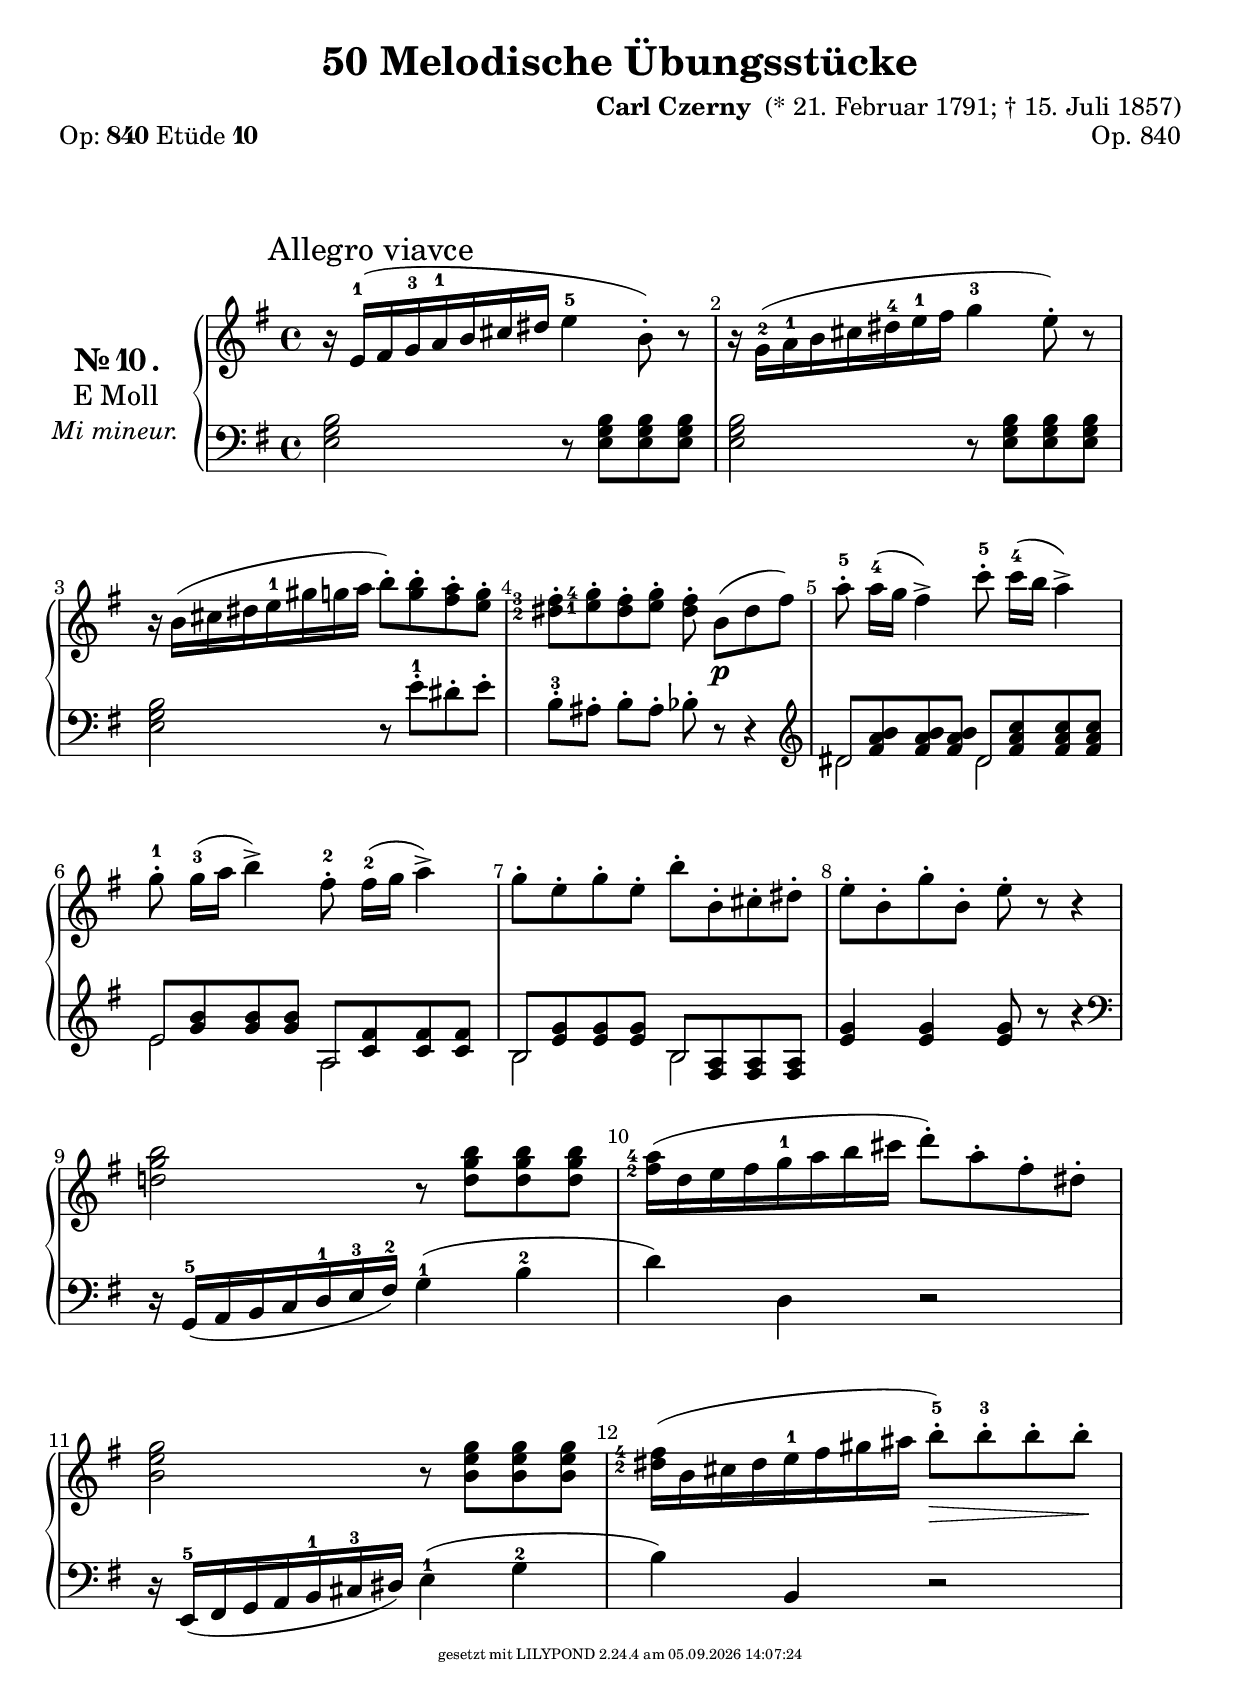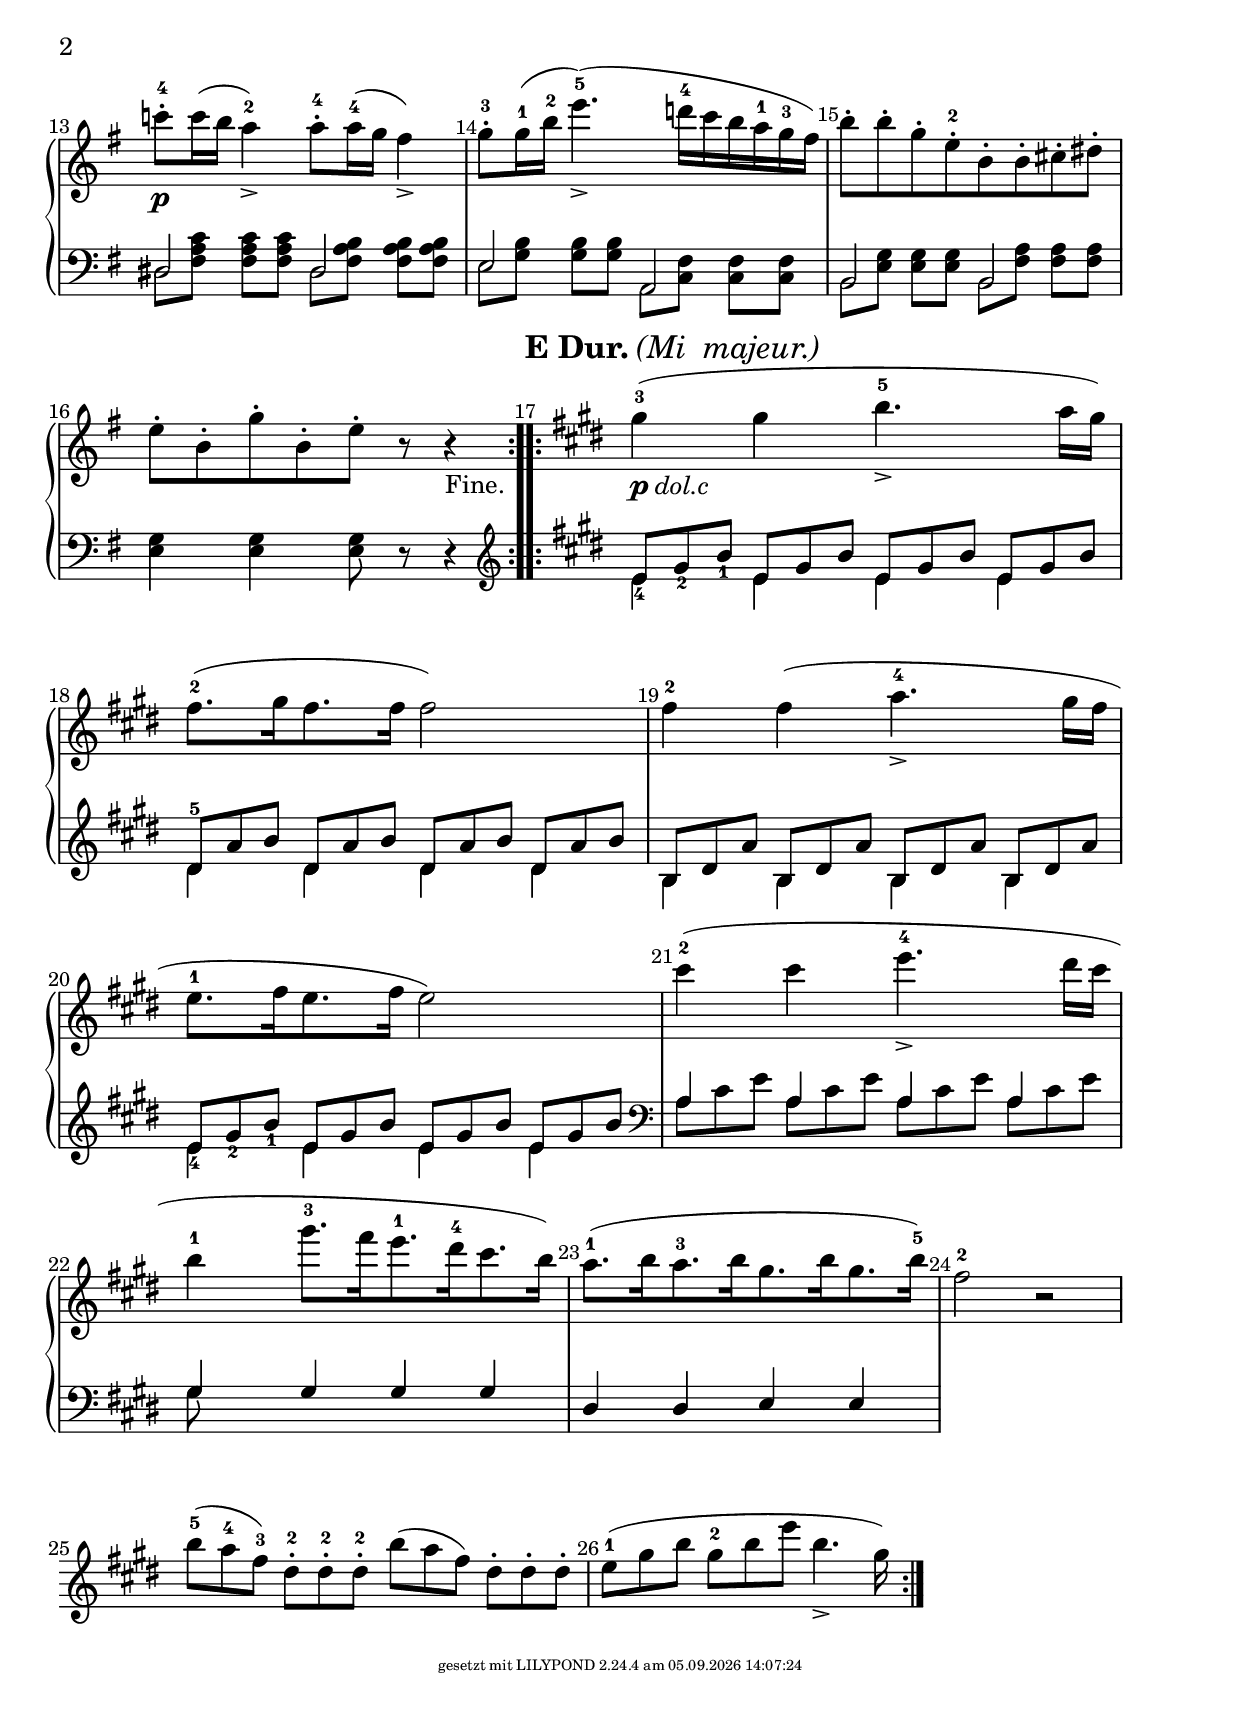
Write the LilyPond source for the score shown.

\version "2.19.37"

\language "deutsch"

\include "Papier+Layout.ly"
exercise ="10"

\header {
  composer            =       \markup { \bold "Carl Czerny" " (* 21. Februar 1791; † 15. Juli 1857)" }
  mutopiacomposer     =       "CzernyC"

  title               =       "50 Melodische Übungsstücke" %"50 Melodische Übungsstücke"
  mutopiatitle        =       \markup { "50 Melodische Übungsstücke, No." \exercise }

  opus                =       "Op. 840"
  piece               =       \markup { "Op:" \number \tiny 840 "Etüde" \number \tiny \exercise }
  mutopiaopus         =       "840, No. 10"

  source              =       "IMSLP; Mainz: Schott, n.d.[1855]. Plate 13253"
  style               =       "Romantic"
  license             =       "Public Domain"
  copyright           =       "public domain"
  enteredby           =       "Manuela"
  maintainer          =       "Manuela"
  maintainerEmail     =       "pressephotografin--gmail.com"
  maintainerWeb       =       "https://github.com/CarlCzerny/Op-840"
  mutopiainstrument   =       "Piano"
}

\paper {
  left-margin = #10
  system-system-spacing.basic-distance = #8
  min-systems-per-page = #6
  top-margin = #10
}

RH= \relative c' {
  \time 4/4
  \key g \major
  \set Staff.explicitKeySignatureVisibility = #end-of-line-invisible
  \set Timing.beamExceptions = #'()
  \set Timing.baseMoment = #(ly:make-moment 1/8)
  \set Staff.beatStructure = #'(4 )  %% abhängig vom Takt
  \set fingeringOrientations = #'(left)     %% für Akkorde!
  \override Fingering.direction = #UP      %% für Einzelnoten!
  \override Fingering.padding = #0.8
  \override Fingering.staff-padding = #'()
  \override Fingering.avoid-slur = #'inside
  \override Slur.direction = #UP
  \mark \markup "Allegro viavce"

  \once \override Slur.positions = #'(2 . -2)
  r16 e-1 ( fis g-3 a-1 h cis dis e4-5 h8-. ) r
  r16 g-2 ( a-1 h cis dis-4 e-1 fis g4-3 e8-. ) r
  r16 h ( cis dis e-1 gis g a h8-. ) < g h >-. < fis a >-. < e g >-.
  < dis-2 fis-3 >-. < e-1 g-4 >-. < dis fis >-. < e g >-. < dis fis >-.
  h [ ( \p dis fis ) ]
  a8-5-.\noBeam a16-4 ( g fis4-> ) c'8-5-.\noBeam c16-4 ( h a4-> )
  g8-1-.\noBeam g16-3 ( a h4-> ) fis8-2-.\noBeam fis16-2 ( g a4-> )
  g8-. e-. g-. e-. h'-. h,-. cis-. dis-.
  e8-. h-. g'-. h,-. e-. r r4
  < d! g h >2 r8 q q q
  < fis -2 a-4 >16 ( d e fis g-1 a h cis d8-. ) a-. fis-. dis-.
  < h e g >2 r8 q q q
  < dis-2 fis-4 >16 ( h cis dis e-1 fis gis ais h8-5-.\> ) h-3-. h-. h-.\!
  c!-4-. \p c16 ( h a4-2_> ) a8-4-. a16-4 ( g fis4_> )
  g8-3-. g16-1 ( h-2 e4.-5_> ) ( d!16-4 c h a-1 g-3 fis )
  h8-. h-. g-. e-2-. h-. h-. cis-. dis-.
  e-. h-. g'-. h,-. e-. r r4-\markup "Fine." \bar ":..:"
  \key e \major
  \mark \markup { \bold "E Dur." \italic "(Mi" \italic " majeur.)" }
  gis4-3-\markup { \dynamic p \italic "dol.c" } ( gis h4.-5_> a16 gis )
  fis8.-2 ( gis16 fis8. fis16 fis2 )
  fis4-2 fis ( a4.-4_> gis16 fis
  e8.-1 fis16 e8. fis16 e2 )
  cis'4-2 ( cis e4.-4_> dis16 cis
  h4-1 gis'8.-3 fis16 e8.-1 dis16-4 cis8. h16 )
  a8.-1 ( h16 a8.-3 h16 gis8. h16 gis8. h16-5 )
  fis2-2 r
  \omit TupletNumber
  \override TupletBracket.bracket-visibility = ##f
  \set Timing.baseMoment = #(ly:make-moment 1/4)
  \set Staff.beatStructure = #'(1 1 1 1 )
  \tuplet 3/2
  { h8-5 ( a-4 fis-3 ) dis-2-. dis-2-. dis-2-.
    h'8 ( a fis ) dis-. dis-. dis-.
  e-1 ( gis h gis-2 h e } h4._> gis16 )

  \bar ":..:"
}

LH = \relative c {
  \clef bass
  \key g \major
  \set Staff.explicitKeySignatureVisibility = #end-of-line-invisible
  \set fingeringOrientations = #'(left) %% für Akkorde!
  \override Fingering.direction = #UP  %% für Einzelnoten!
  \override Fingering.padding = #0.2
  \override Fingering.staff-padding = #'()
  \override Fingering.avoid-slur = #'inside
  %\override Slur.direction = #UP
  \set Timing.beamExceptions = #'()
  \set Timing.baseMoment = #(ly:make-moment 1/8)
  \set Staff.beatStructure = #'(2 2 )  %% abhängig vom Takt
  < e g h >2 r8 q q q
  < e g h >2 r8 q q q
  < e g h >2 r8 e'-1-. dis-. e-.
  h-3-. ais-. h-. ais-. b-. r r4
  \clef treble
  <<
    {
      \voiceOne
      \mergeDifferentlyHeadedOn
      \mergeDifferentlyDottedOn
      \set fingeringOrientations = #'(left)   %% Akkorde
      \override Fingering.direction = #UP %% Einzelnoten
      \override Fingering.padding = #0.2
      \override Fingering.staff-padding = #'()
      \override Fingering.avoid-slur = #'inside
      \override Slur.direction = #UP
      \set Timing.beamExceptions = #'()
      \set Timing.baseMoment = #(ly:make-moment 1/8)
      \set Staff.beatStructure = #'(4 4 )  %% abhängig vom Takt
      dis8 < fis a h > q q dis < fis a c > q q
      e < g h > q q a, < c fis > q q
      h < e g > q q h < fis a > q q
    } \\ {
      \voiceTwo
      \set fingeringOrientations = #'(left)   %% Akkorde
      \override Fingering.direction = #DOWN %% Einzelnoten
      \override Fingering.padding = #0.2
      \override Fingering.staff-padding = #'()
      \override Fingering.avoid-slur = #'inside
      \override Slur.direction = #DOWN
      \set Timing.beamExceptions = #'()
      \set Timing.baseMoment = #(ly:make-moment 1/8)
      \set Staff.beatStructure = #'(4 4 )  %% abhängig vom Takt
      dis'2 dis e a, h h
    }
  >>
  < e g >4 q < e g >8 r r4
  \clef bass
  r16 g,,-5 ( a h c d-1 e-3 fis-2 ) g4-1 ( h-2
  d ) d, r2
  r16 e,-5 ( fis g a h-1 cis-3 dis ) e4-1 ( g-2
  h ) h, r2
  <<
    {
      \voiceOne
      \mergeDifferentlyHeadedOn
      \mergeDifferentlyDottedOn
      \set fingeringOrientations = #'(left)   %% Akkorde
      \override Fingering.direction = #UP %% Einzelnoten
      \override Fingering.padding = #0.2
      \override Fingering.staff-padding = #'()
      \override Fingering.avoid-slur = #'inside
      \override Slur.direction = #UP
      \set Timing.beamExceptions = #'()
      \set Timing.baseMoment = #(ly:make-moment 1/4)
      \set Staff.beatStructure = #'(4 4 )  %% abhängig vom Takt
      dis2 dis e a, h h s1

    } \\ {
      \voiceTwo
      \set fingeringOrientations = #'(left)   %% Akkorde
      \override Fingering.direction = #DOWN %% Einzelnoten
      \override Fingering.padding = #0.2
      \override Fingering.staff-padding = #'()
      \override Fingering.avoid-slur = #'inside
      \override Slur.direction = #DOWN
      \set Timing.beamExceptions = #'()
      \set Timing.baseMoment = #(ly:make-moment 1/4)
      \set Staff.beatStructure = #'(1 1 1 1 )  %% abhängig vom Takt
      dis8 < fis a c > q q
      dis < fis a h > q q
      e < g h > q q
      a, < c fis > q q
      h < e g > q q
      h < fis' a > q q
      < e g >4 q < e g >8 d8\rest d4\rest
    }
  >>
  <<
    {
      \voiceOne
      \mergeDifferentlyHeadedOn
      \mergeDifferentlyDottedOn
      \set fingeringOrientations = #'(left)   %% Akkorde
      \override Fingering.direction = #UP %% Einzelnoten
      \override Fingering.padding = #0.2
      \override Fingering.staff-padding = #'()
      \override Fingering.avoid-slur = #'inside
      \override Slur.direction = #UP
      \set Timing.beamExceptions = #'()
      \set Timing.baseMoment = #(ly:make-moment 1/4)
      \set Staff.beatStructure = #'(4 4 )  %% abhängig vom Takt

      \key e \major
      \omit TupletNumber
      \override TupletBracket.bracket-visibility = ##f
      \set Staff.beatStructure = #'(1 1 1 1 )
      \clef treble
      \tuplet 3/2  { e'8_4 gis_2 h_1 e, gis h  e, gis h  e, gis h }
      \tuplet 3/2  { dis,-5 a' h dis, a' h dis, a' h dis, a' h }
      \tuplet 3/2 { h, dis a' h, dis a' h, dis a' h, dis a' }
      \tuplet 3/2  { e8_4 gis_2 h_1 e, gis h  e, gis h  e, gis h }
      \clef bass
      a,4 a a a
      gis gis gis gis
      dis dis e e
    } \\ {
      \voiceTwo
      \set fingeringOrientations = #'(left)   %% Akkorde
      \override Fingering.direction = #DOWN %% Einzelnoten
      \override Fingering.padding = #0.2
      \override Fingering.staff-padding = #'()
      \override Fingering.avoid-slur = #'inside
      \override Slur.direction = #DOWN
      \set Timing.beamExceptions = #'()
      \set Timing.baseMoment = #(ly:make-moment 1/4)
      \set Staff.beatStructure = #'(1 1 1 1 )  %% abhängig vom Takt
      \omit TupletNumber
      \override TupletBracket.bracket-visibility = ##f
      e'4 e e e
      dis dis dis dis
      h h h h
      e e e e
      \tuplet 3/2 { a,8 cis e a, cis e a, cis e a, cis e 
      gis,
      }
    }
  >>
}

\score
{
  \new PianoStaff \with {
    instrumentName = \markup {
      \center-column {
        \line {
          \bold \huge { "№" }
          \number { \exercise "." }
        }
        \line \large { E Moll }
        \italic \line { Mi mineur. }
      }
    }
    shortInstrumentName = ""
  }
  <<
    \new Staff="Discant"
    \with
    {
      \consists "Bar_number_engraver"
      \override BarNumber.padding = #0
      \override BarNumber.self-alignment-X = #CENTER
      \override BarNumber.break-visibility = #end-of-line-invisible
      \override Slur.outside-staff-priority = #150
    }
    {
      <<
        \RH
      >>
    }
    \new Staff="Bass" {
      \LH
    }
  >>
  \layout {
    indent = #25
    ragged-last-bottom = ##t
    ragged-last = ##t
    ragged-right = ##f
    ragged-bottom = ##t
    line-width = #180
  }
  \midi { }
}
